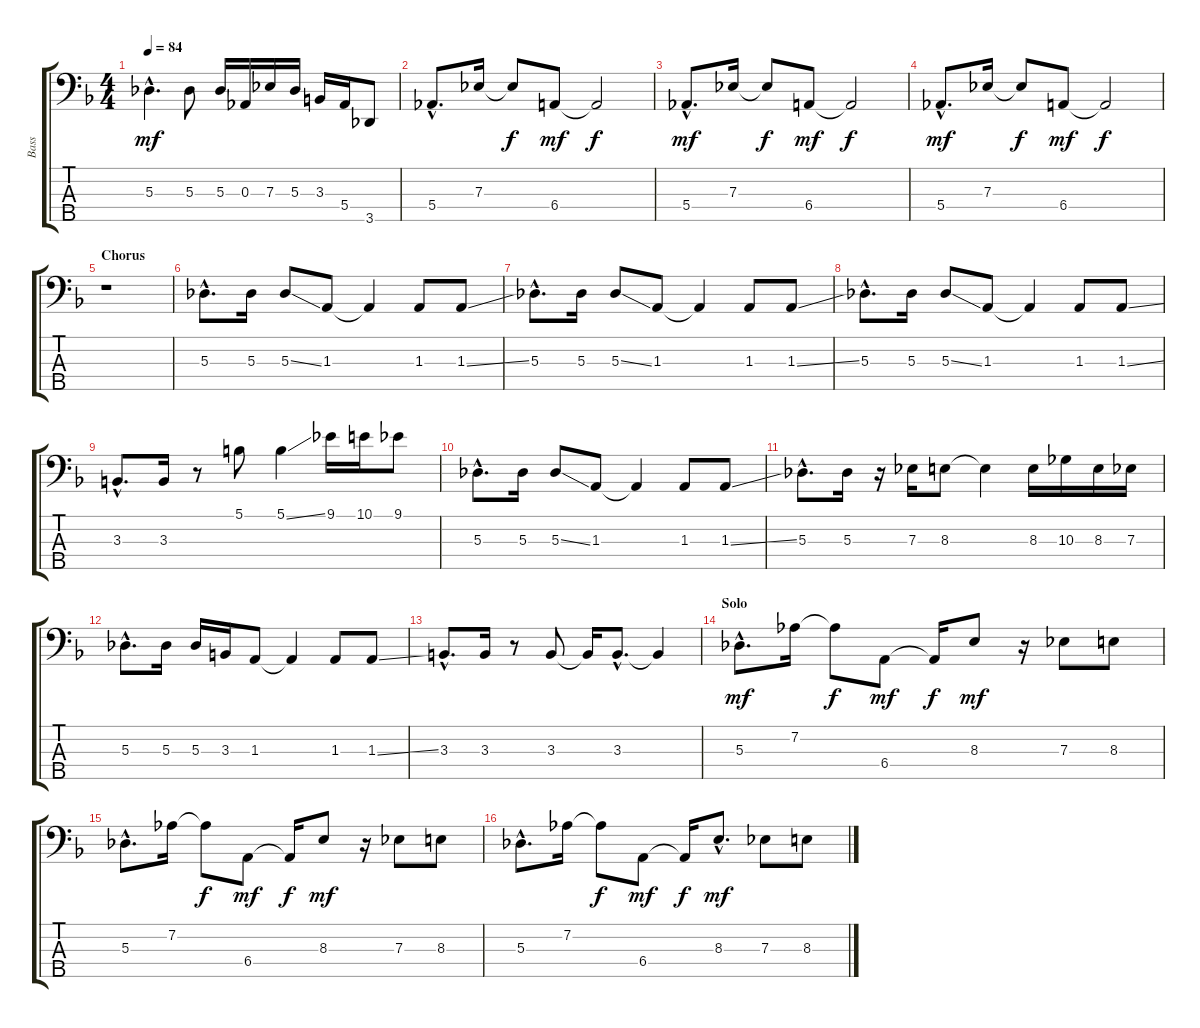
\track ("Bass" "Bass") {instrument electricbassfinger}
\staff {score tabs}
\tuning (Gb2 Db2 Ab1 Eb1 Bb0) {hide}
\ts (4 4)
\tempo 84
\clef f4
\ks dminor
5.3{hac}.4{d dy mf} 5.3.8 5.3.16 0.3.16 7.3.16 5.3.16 3.3.16 5.4.16 3.5.8 |
5.4{hac}.8{d} 7.3.16 7.3{t}.8{dy f} 6.4.8{dy mf} 6.4{t}.2{dy f} |
5.4{hac}.8{d dy mf} 7.3.16 7.3{t}.8{dy f} 6.4.8{dy mf} 6.4{t}.2{dy f} |
5.4{hac}.8{d dy mf} 7.3.16 7.3{t}.8{dy f} 6.4.8{dy mf} 6.4{t}.2{dy f} |
\section ("" "Chorus")
r.1 |
5.3{hac}.8{d} 5.3.16 5.3{ss}.8 1.3.8 1.3{t}.4 1.3.8 1.3{ss}.8 |
5.3{hac}.8{d} 5.3.16 5.3{ss}.8 1.3.8 1.3{t}.4 1.3.8 1.3{ss}.8 |
5.3{hac}.8{d} 5.3.16 5.3{ss}.8 1.3.8 1.3{t}.4 1.3.8 1.3{ss}.8 |
3.3{hac}.8{d} 3.3.16 r.8 5.1.8 5.1{ss}.4 9.1.16 10.1.16 9.1.8 |
5.3{hac}.8{d} 5.3.16 5.3{ss}.8 1.3.8 1.3{t}.4 1.3.8 1.3{ss}.8 |
5.3{hac}.8{d} 5.3.16 r.16 7.3.16 8.3.8 8.3{t}.4 8.3.16 10.3.16 8.3.16 7.3.16 |
5.3{hac}.8{d} 5.3.16 5.3.16 3.3.16 1.3.8 1.3{t}.4 1.3.8 1.3{ss}.8 |
3.3{hac}.8{d} 3.3.16 r.8 3.3.8 3.3{t}.16 3.3{hac}.8{d} 3.3{t}.4 |
\section ("" "Solo")
5.3{hac}.8{d dy mf} 7.2.16 7.2{t}.8{dy f} 6.4.8{dy mf} 6.4{t}.16{dy f} 8.3.8{dy mf} r.16 7.3.8 8.3.8 |
5.3{hac}.8{d} 7.2.16 7.2{t}.8{dy f} 6.4.8{dy mf} 6.4{t}.16{dy f} 8.3.8{dy mf} r.16 7.3.8 8.3.8 |
5.3{hac}.8{d} 7.2.16 7.2{t}.8{dy f} 6.4.8{dy mf} 6.4{t}.16{dy f} 8.3{hac}.8{d dy mf} 7.3.8 8.3.8
